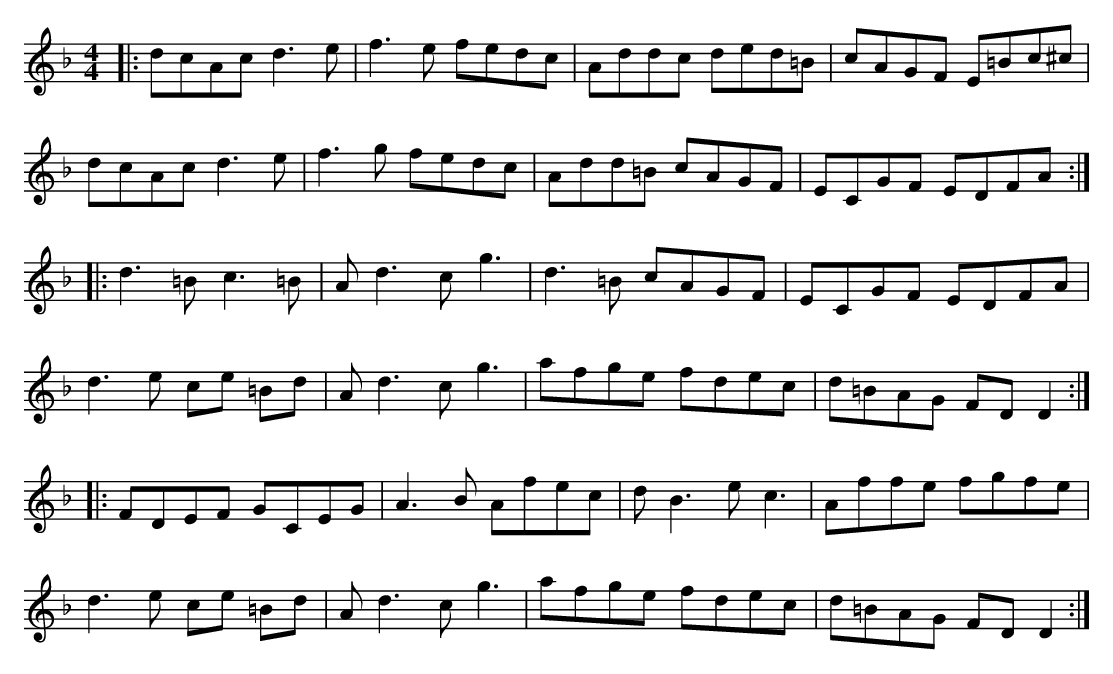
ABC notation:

X:1
M:4/4
K:Dmin
|:dcAcd3e|f3e fedc|Addc ded=B|cAGF E=Bc^c|
dcAcd3e|f3g fedc|Add=B cAGF|ECGF EDFA:|
|:d3=B c3=B|Ad3cg3|d3=B cAGF|ECGF EDFA|
d3e ce =Bd|Ad3cg3|afge fdec|d=BAG FDD2:|
|:FDEF GCEG|A3B Afec|dB3ec3|Affe fgfe|
d3e ce =Bd|Ad3cg3|afge fdec|d=BAG FDD2:|
